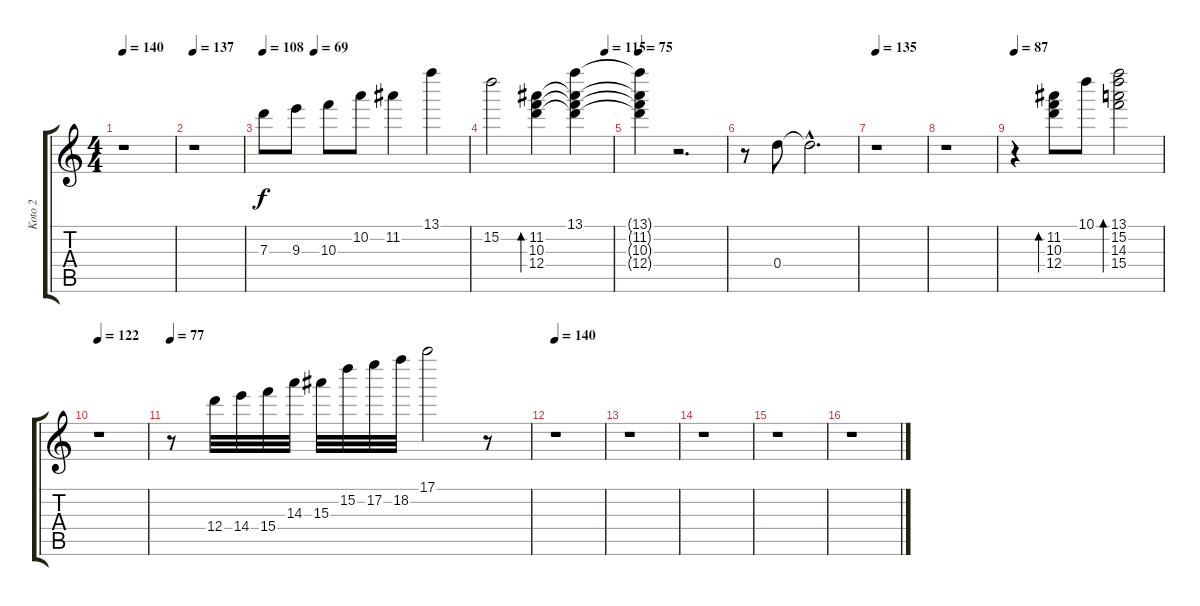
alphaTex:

\track ("Koto 2" "Koto 2") {instrument acousticguitarnylon}
\staff {score tabs}
\tuning (E5 B4 G4 D4 A3 E3) {hide}
\ts (4 4)
\tempo 140
\tempo 120
\tempo 140
\clef g2
\ks c
r.1{dy f instrument acousticguitarnylon} |
\tempo 137
r.1 |
\tempo 108
\tempo (69 0.25)
7.3.8 9.3.8 10.3.8 10.2.8 11.2.4 13.1.4 |
\tempo (115 0.9375)
15.2.2 (11.2 10.3 12.4).4{bd 120} (13.1 11.2{t} 10.3{t} 12.4{t}).4 |
\tempo 75
(13.1{t} 11.2{t} 10.3{t} 12.4{t}).4 r.2{d} |
r.8 0.4.8 0.4{hac t}.2{d} |
\tempo 135
r.1 |
r.1 |
\tempo 87
r.4 (11.2 10.3 12.4).8{bd 120} 10.1.8 (13.1 15.2 14.3 15.4).2{bd 240} |
\tempo 122
r.1 |
\tempo 77
r.8 12.4.32 14.4.32 15.4.32 14.3.32 15.3.32 15.2.32 17.2.32 18.2.32 17.1.2 r.8 |
\tempo 140
r.1 |
r.1 |
r.1 |
r.1 |
r.1
